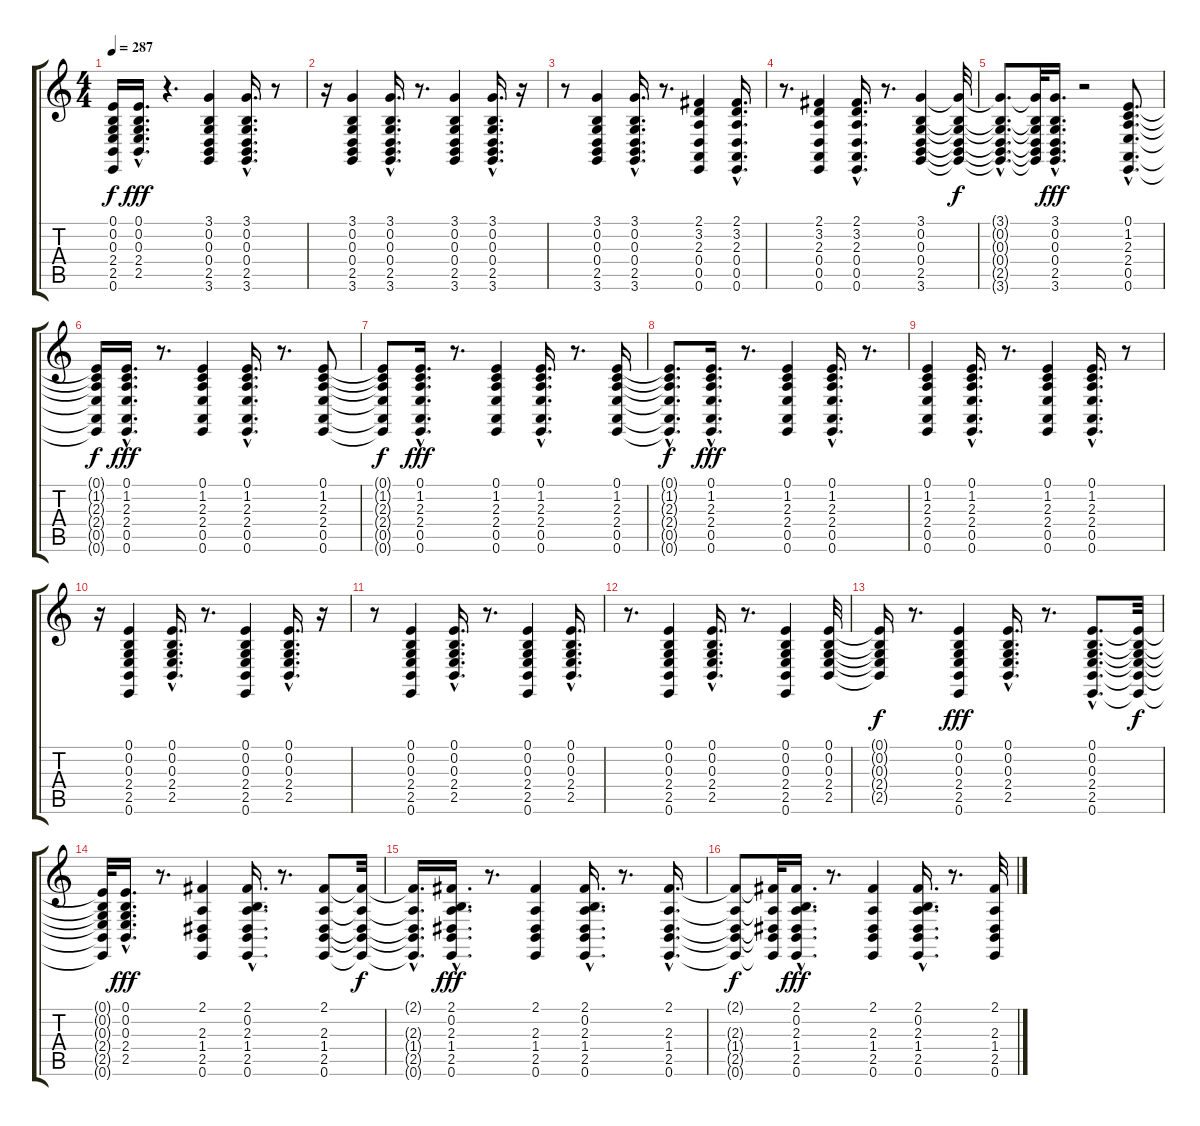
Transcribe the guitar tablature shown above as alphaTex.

\track "" {instrument accordion}
\staff {score tabs}
\tuning (E4 B3 G3 D3 A2 E2) {hide}
\ts (4 4)
\tempo 287
\clef g2
\ks c
(0.1{t} 0.2{t} 0.3{t} 2.4{t} 2.5{t} 0.6{t}).16{dy f} (0.1{hac} 0.2{hac} 0.3{hac} 2.4{hac} 2.5{hac}).16{d dy fff} r.4{d} (3.1 0.2 0.3 0.4 2.5 3.6).4 (3.1{hac} 0.2{hac} 0.3{hac} 0.4{hac} 2.5{hac} 3.6{hac}).16{d} r.8 |
r.16 (3.1 0.2 0.3 0.4 2.5 3.6).4 (3.1{hac} 0.2{hac} 0.3{hac} 0.4{hac} 2.5{hac} 3.6{hac}).16{d} r.8{d} (3.1 0.2 0.3 0.4 2.5 3.6).4 (3.1{hac} 0.2{hac} 0.3{hac} 0.4{hac} 2.5{hac} 3.6{hac}).16{d} r.16 |
r.8 (3.1 0.2 0.3 0.4 2.5 3.6).4 (3.1{hac} 0.2{hac} 0.3{hac} 0.4{hac} 2.5{hac} 3.6{hac}).16{d} r.8{d} (2.1 3.2 2.3 0.4 0.5 0.6).4 (2.1{hac} 3.2{hac} 2.3{hac} 0.4{hac} 0.5{hac} 0.6{hac}).16{d} |
r.8{d} (2.1 3.2 2.3 0.4 0.5 0.6).4 (2.1{hac} 3.2{hac} 2.3{hac} 0.4{hac} 0.5{hac} 0.6{hac}).16{d} r.8{d} (3.1 0.2 0.3 0.4 2.5 3.6).4 (3.1{t} 0.2{t} 0.3{t} 0.4{t} 2.5{t} 3.6{t}).32{dy f} |
(3.1{hac t} 0.2{hac t} 0.3{hac t} 0.4{hac t} 2.5{hac t} 3.6{hac t}).8{d} (3.1{t} 0.2{t} 0.3{t} 0.4{t} 2.5{t} 3.6{t}).32 (3.1{hac} 0.2{hac} 0.3{hac} 0.4{hac} 2.5{hac} 3.6{hac}).16{d dy fff} r.2 (0.1{hac} 1.2{hac} 2.3{hac} 2.4{hac} 0.5{hac} 0.6{hac}).8{d} |
(0.1{t} 1.2{t} 2.3{t} 2.4{t} 0.5{t} 0.6{t}).16{dy f} (0.1{hac} 1.2{hac} 2.3{hac} 2.4{hac} 0.5{hac} 0.6{hac}).16{d dy fff} r.8{d} (0.1 1.2 2.3 2.4 0.5 0.6).4 (0.1{hac} 1.2{hac} 2.3{hac} 2.4{hac} 0.5{hac} 0.6{hac}).16{d} r.8{d} (0.1 1.2 2.3 2.4 0.5 0.6).8 |
(0.1{t} 1.2{t} 2.3{t} 2.4{t} 0.5{t} 0.6{t}).8{dy f} (0.1{hac} 1.2{hac} 2.3{hac} 2.4{hac} 0.5{hac} 0.6{hac}).16{d dy fff} r.8{d} (0.1 1.2 2.3 2.4 0.5 0.6).4 (0.1{hac} 1.2{hac} 2.3{hac} 2.4{hac} 0.5{hac} 0.6{hac}).16{d} r.8{d} (0.1 1.2 2.3 2.4 0.5 0.6).16 |
(0.1{hac t} 1.2{hac t} 2.3{hac t} 2.4{hac t} 0.5{hac t} 0.6{hac t}).8{d dy f} (0.1{hac} 1.2{hac} 2.3{hac} 2.4{hac} 0.5{hac} 0.6{hac}).16{d dy fff} r.8{d} (0.1 1.2 2.3 2.4 0.5 0.6).4 (0.1{hac} 1.2{hac} 2.3{hac} 2.4{hac} 0.5{hac} 0.6{hac}).16{d} r.8{d} |
(0.1 1.2 2.3 2.4 0.5 0.6).4 (0.1{hac} 1.2{hac} 2.3{hac} 2.4{hac} 0.5{hac} 0.6{hac}).16{d} r.8{d} (0.1 1.2 2.3 2.4 0.5 0.6).4 (0.1{hac} 1.2{hac} 2.3{hac} 2.4{hac} 0.5{hac} 0.6{hac}).16{d} r.8 |
r.16 (0.1 0.2 0.3 2.4 2.5 0.6).4 (0.1{hac} 0.2{hac} 0.3{hac} 2.4{hac} 2.5{hac}).16{d} r.8{d} (0.1 0.2 0.3 2.4 2.5 0.6).4 (0.1{hac} 0.2{hac} 0.3{hac} 2.4{hac} 2.5{hac}).16{d} r.16 |
r.8 (0.1 0.2 0.3 2.4 2.5 0.6).4 (0.1{hac} 0.2{hac} 0.3{hac} 2.4{hac} 2.5{hac}).16{d} r.8{d} (0.1 0.2 0.3 2.4 2.5 0.6).4 (0.1{hac} 0.2{hac} 0.3{hac} 2.4{hac} 2.5{hac}).16{d} |
r.8{d} (0.1 0.2 0.3 2.4 2.5 0.6).4 (0.1{hac} 0.2{hac} 0.3{hac} 2.4{hac} 2.5{hac}).16{d} r.8{d} (0.1 0.2 0.3 2.4 2.5 0.6).4 (0.1 0.2 0.3 2.4 2.5).32 |
(0.1{t} 0.2{t} 0.3{t} 2.4{t} 2.5{t}).16{dy f} r.8{d} (0.1 0.2 0.3 2.4 2.5 0.6).4{dy fff} (0.1{hac} 0.2{hac} 0.3{hac} 2.4{hac} 2.5{hac}).16{d} r.8{d} (0.1{hac} 0.2{hac} 0.3{hac} 2.4{hac} 2.5{hac} 0.6{hac}).8{d} (0.1{t} 0.2{t} 0.3{t} 2.4{t} 2.5{t} 0.6{t}).32{dy f} |
(0.1{t} 0.2{t} 0.3{t} 2.4{t} 2.5{t} 0.6{t}).32 (0.1{hac} 0.2{hac} 0.3{hac} 2.4{hac} 2.5{hac}).16{d dy fff} r.8{d} (2.1 2.3 1.4 2.5 0.6).4 (2.1{hac} 0.2{hac} 2.3{hac} 1.4{hac} 2.5{hac} 0.6{hac}).16{d} r.8{d} (2.1 2.3 1.4 2.5 0.6).8 (2.1{t} 2.3{t} 1.4{t} 2.5{t} 0.6{t}).32{dy f} |
(2.1{hac t} 2.3{hac t} 1.4{hac t} 2.5{hac t} 0.6{hac t}).16{d} (2.1{hac} 0.2{hac} 2.3{hac} 1.4{hac} 2.5{hac} 0.6{hac}).16{d dy fff} r.8{d} (2.1 2.3 1.4 2.5 0.6).4 (2.1{hac} 0.2{hac} 2.3{hac} 1.4{hac} 2.5{hac} 0.6{hac}).16{d} r.8{d} (2.1{hac} 2.3{hac} 1.4{hac} 2.5{hac} 0.6{hac}).16{d} |
(2.1{t} 2.3{t} 1.4{t} 2.5{t} 0.6{t}).8{dy f} (2.1{t} 2.3{t} 1.4{t} 2.5{t} 0.6{t}).32 (2.1{hac} 0.2{hac} 2.3{hac} 1.4{hac} 2.5{hac} 0.6{hac}).16{d dy fff} r.8{d} (2.1 2.3 1.4 2.5 0.6).4 (2.1{hac} 0.2{hac} 2.3{hac} 1.4{hac} 2.5{hac} 0.6{hac}).16{d} r.8{d} (2.1 2.3 1.4 2.5 0.6).32
